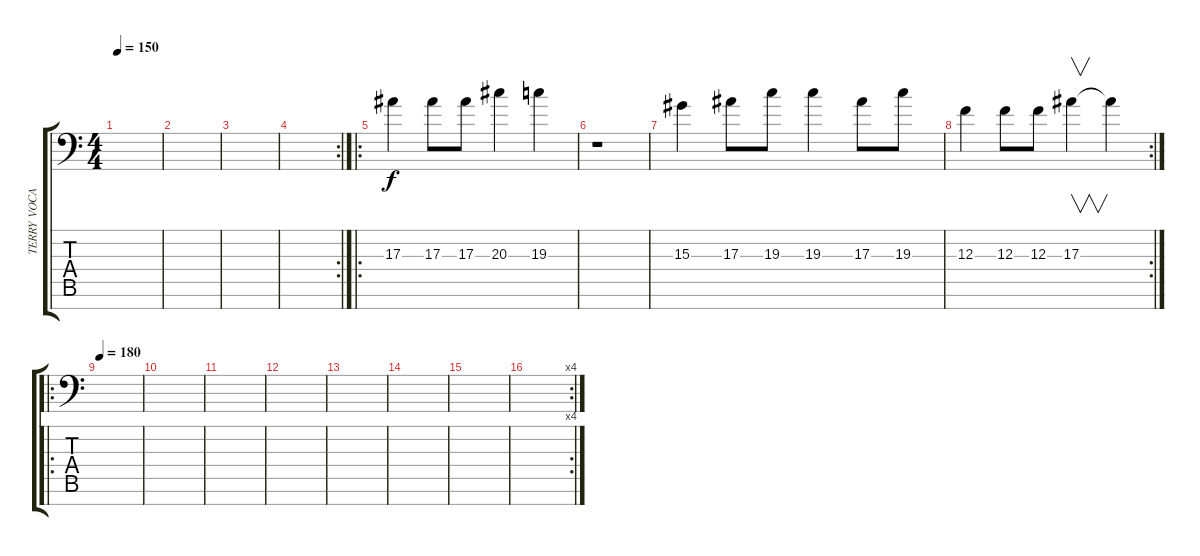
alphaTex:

\track ("TERRY VOCAL" "TERRY VOCA") {instrument lead8bassandlead}
\staff {score tabs}
\tuning (D4 A3 F3 C3 G2 D2 A1) {hide}
\ts (4 4)
\tempo 150
\clef f4
\ks c
|
|
|
\rc 2
|
\ro
17.3.4 17.3.8 17.3.8 20.3.4 19.3.4 |
r.1 |
15.3.4 17.3.8 19.3.8 19.3.4 17.3.8 19.3.8 |
\rc 2
12.3.4 12.3.8 12.3.8 17.3.4{v} 17.3{t}.4 |
\ro
\tempo 180
|
|
|
|
|
|
|
\rc 4
